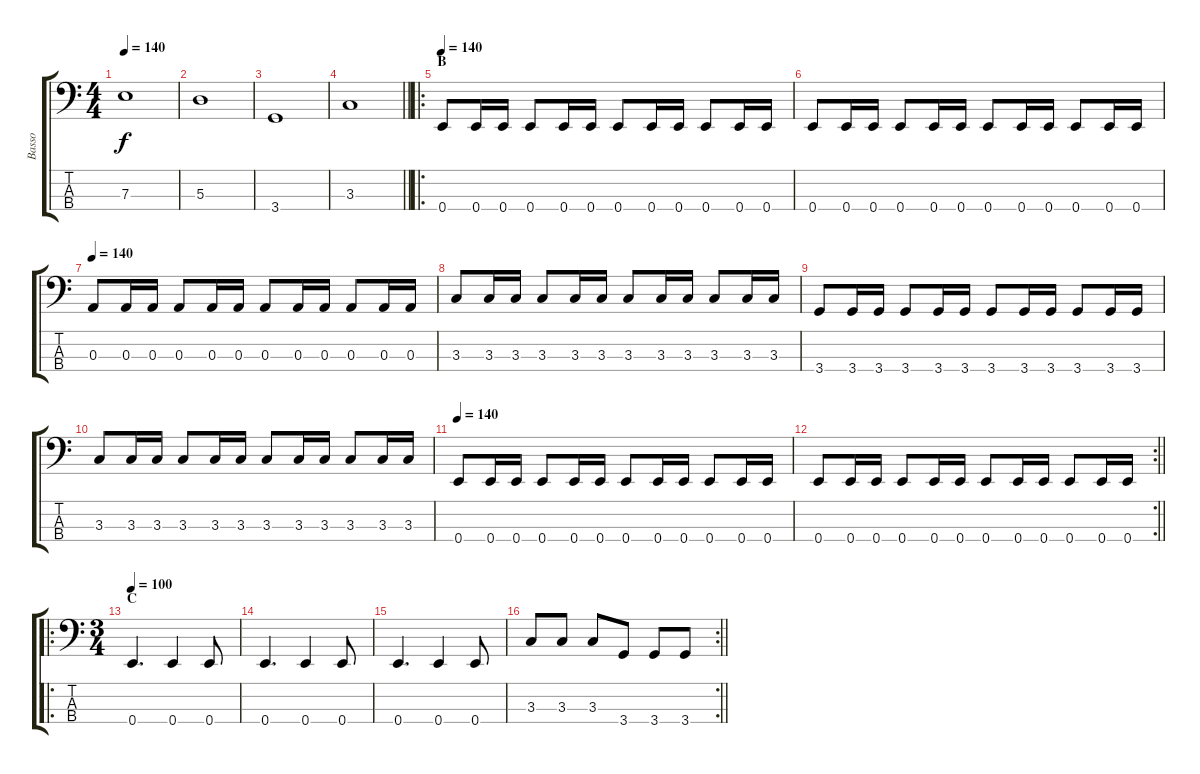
\track ("Basso" "Basso") {instrument electricbassfinger}
\staff {score tabs}
\tuning (G2 D2 A1 E1) {hide}
\ts (4 4)
\tempo 140
\clef f4
\ks c
7.3.1{dy f} |
5.3.1 |
3.4.1 |
\barLineRight lightlight
3.3.1 |
\ro
\section ("" "B")
\tempo 140
0.4.8 0.4.16 0.4.16 0.4.8 0.4.16 0.4.16 0.4.8 0.4.16 0.4.16 0.4.8 0.4.16 0.4.16 |
0.4.8 0.4.16 0.4.16 0.4.8 0.4.16 0.4.16 0.4.8 0.4.16 0.4.16 0.4.8 0.4.16 0.4.16 |
\tempo 140
0.3.8 0.3.16 0.3.16 0.3.8 0.3.16 0.3.16 0.3.8 0.3.16 0.3.16 0.3.8 0.3.16 0.3.16 |
3.3.8 3.3.16 3.3.16 3.3.8 3.3.16 3.3.16 3.3.8 3.3.16 3.3.16 3.3.8 3.3.16 3.3.16 |
3.4.8 3.4.16 3.4.16 3.4.8 3.4.16 3.4.16 3.4.8 3.4.16 3.4.16 3.4.8 3.4.16 3.4.16 |
3.3.8 3.3.16 3.3.16 3.3.8 3.3.16 3.3.16 3.3.8 3.3.16 3.3.16 3.3.8 3.3.16 3.3.16 |
\tempo 140
0.4.8 0.4.16 0.4.16 0.4.8 0.4.16 0.4.16 0.4.8 0.4.16 0.4.16 0.4.8 0.4.16 0.4.16 |
\rc 2
\barLineRight lightlight
0.4.8 0.4.16 0.4.16 0.4.8 0.4.16 0.4.16 0.4.8 0.4.16 0.4.16 0.4.8 0.4.16 0.4.16 |
\ro
\ts (3 4)
\section ("" "C")
\tempo 100
0.4.4{d} 0.4.4 0.4.8 |
0.4.4{d} 0.4.4 0.4.8 |
0.4.4{d} 0.4.4 0.4.8 |
\rc 2
\barLineRight lightlight
3.3.8 3.3.8 3.3.8 3.4.8 3.4.8 3.4.8
